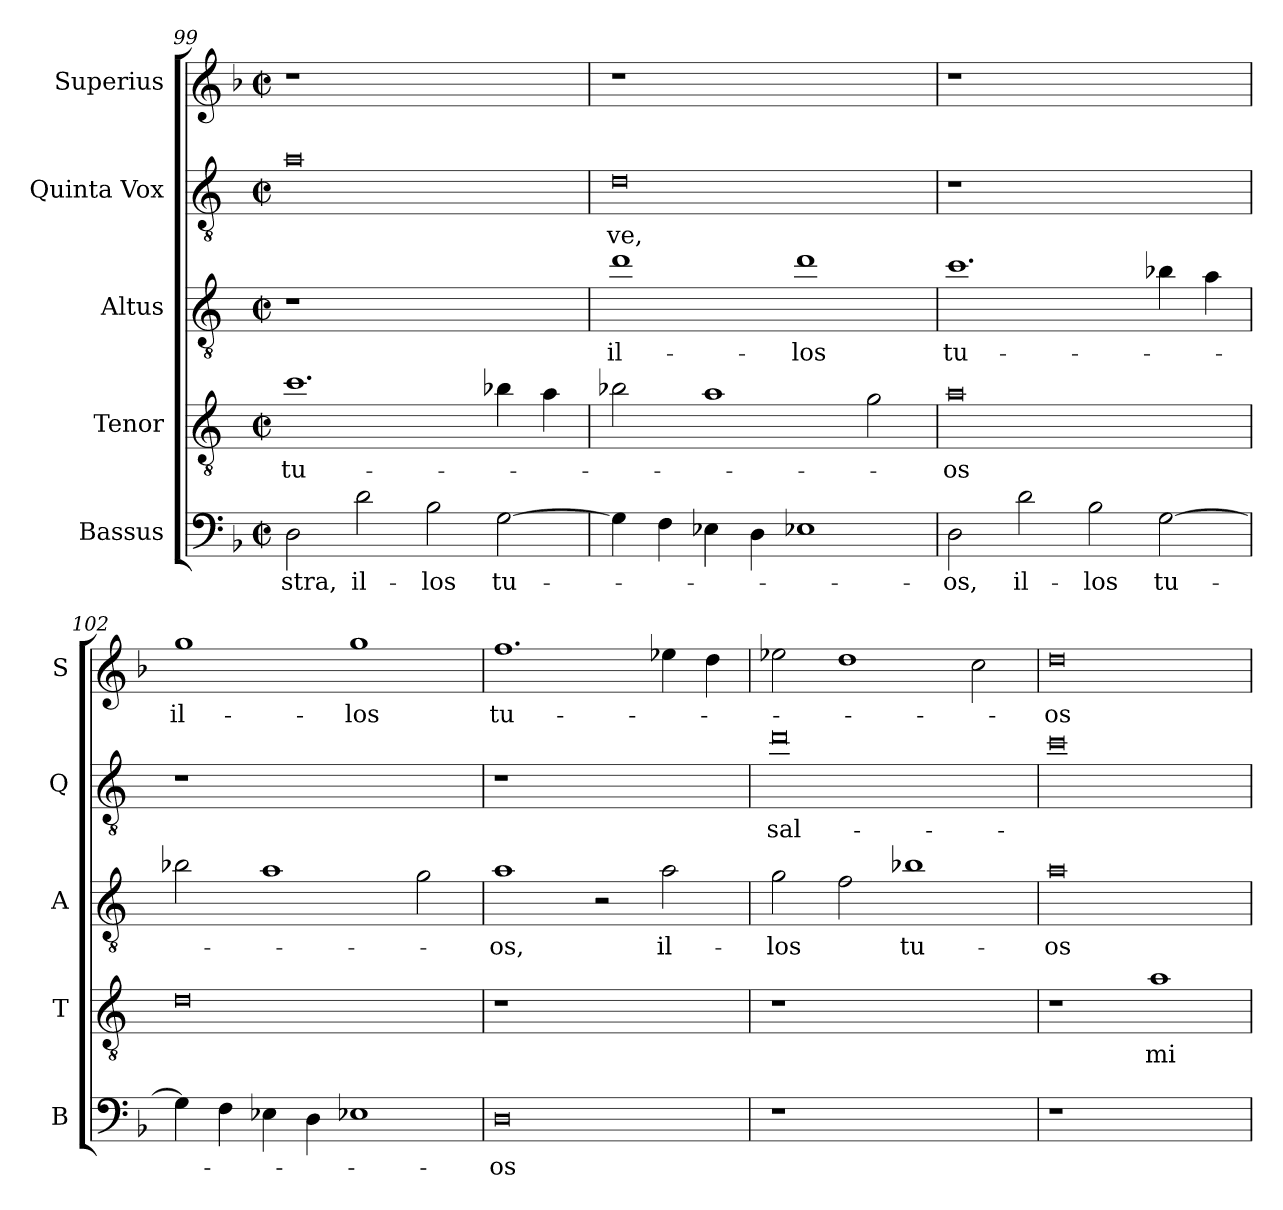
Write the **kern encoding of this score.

**kern	**text	**kern	**text	**kern	**text	**kern	**text	**kern	**text
*part5	*part5	*part4	*part4	*part3	*part3	*part2	*part2	*part1	*part1
*staff5	*staff5	*staff4	*staff4	*staff3	*staff3	*staff2	*staff2	*staff1	*staff1
*I"Bassus	*	*I"Tenor	*	*I"Altus	*	*I"Quinta Vox	*	*I"Superius	*
*I'B	*	*I'T	*	*I'A	*	*I'Q	*	*I'S	*
*clefF4	*	*clefGv2	*	*clefGv2	*	*clefGv2	*	*clefG2	*
*	*	*ITrd4c7	*	*ITrd4c7	*	*ITrd4c7	*	*	*
*k[b-]	*	*k[b-]	*	*k[b-]	*	*k[b-]	*	*k[b-]	*
*d:	*	*d:	*	*d:	*	*d:	*	*d:	*
*M2/2	*	*M2/2	*	*M2/2	*	*M2/2	*	*M2/2	*
*met(c|)	*	*met(c|)	*	*met(c|)	*	*met(c|)	*	*met(c|)	*
=99	=99	=99	=99	=99	=99	=99	=99	=99	=99
!	!LO:LY:b	!	!LO:LY:b	!	!	!	!	!	!
2D\	-stra,	1.f	tu-	1r	.	0d	.	1r	.
!	!LO:LY:b	!	!	!	!	!	!	!	!
2d\	il-	.	.	.	.	.	.	.	.
!	!LO:LY:b	!	!	!	!	!	!	!	!
2B-\	-los	.	.	1ryy	.	.	.	1ryy	.
!	!LO:LY:b	!	!	!	!	!	!	!	!
[2G\	tu-	4e-X\	.	.	.	.	.	.	.
.	.	4d\	.	.	.	.	.	.	.
!!LO:PB:g=z
=100	=100	=100	=100	=100	=100	=100	=100	=100	=100
!	!	!	!	!	!LO:LY:b	!	!LO:LY:b	!	!
4G\]	.	2e-X\	.	1g	il-	0G	-ve,	1r	.
4F\	.	.	.	.	.	.	.	.	.
4E-X\	.	1d	.	.	.	.	.	.	.
4D\	.	.	.	.	.	.	.	.	.
!	!	!	!	!	!LO:LY:b	!	!	!	!
1E-X	.	.	.	1g	-los	.	.	1ryy	.
.	.	2c\	.	.	.	.	.	.	.
=101	=101	=101	=101	=101	=101	=101	=101	=101	=101
!	!LO:LY:b	!	!LO:LY:b	!	!LO:LY:b	!	!	!	!
2D\	-os,	0d	-os	1.f	tu-	1r	.	1r	.
!	!LO:LY:b	!	!	!	!	!	!	!	!
2d\	il-	.	.	.	.	.	.	.	.
!	!LO:LY:b	!	!	!	!	!	!	!	!
2B-\	-los	.	.	.	.	1ryy	.	1ryy	.
!	!LO:LY:b	!	!	!	!	!	!	!	!
[2G\	tu-	.	.	4e-X\	.	.	.	.	.
.	.	.	.	4d\	.	.	.	.	.
=102	=102	=102	=102	=102	=102	=102	=102	=102	=102
!	!	!	!	!	!	!	!	!	!LO:LY:b
4G\]	.	0G	.	2e-X\	.	1r	.	1gg	il-
4F\	.	.	.	.	.	.	.	.	.
4E-X\	.	.	.	1d	.	.	.	.	.
4D\	.	.	.	.	.	.	.	.	.
!	!	!	!	!	!	!	!	!	!LO:LY:b
1E-X	.	.	.	.	.	1ryy	.	1gg	-los
.	.	.	.	2c\	.	.	.	.	.
=103	=103	=103	=103	=103	=103	=103	=103	=103	=103
!	!LO:LY:b	!	!	!	!LO:LY:b	!	!	!	!LO:LY:b
0D	-os	1r	.	1d	-os,	1r	.	1.ff	tu-
.	.	1ryy	.	2r	.	1ryy	.	.	.
!	!	!	!	!	!LO:LY:b	!	!	!	!
.	.	.	.	2d\	il-	.	.	4ee-X\	.
.	.	.	.	.	.	.	.	4dd\	.
=104	=104	=104	=104	=104	=104	=104	=104	=104	=104
!	!	!	!	!	!LO:LY:b	!	!LO:LY:b	!	!
1r	.	1r	.	2c\	-los	0g	sal-	2ee-X\	.
.	.	.	.	2B-\	.	.	.	1dd	.
!	!	!	!	!	!LO:LY:b	!	!	!	!
1ryy	.	1ryy	.	1e-X	tu-	.	.	.	.
.	.	.	.	.	.	.	.	2cc\	.
=105	=105	=105	=105	=105	=105	=105	=105	=105	=105
!	!	!	!	!	!LO:LY:b	!	!	!	!LO:LY:b
1r	.	1r	.	0d	-os	0f	.	0dd	-os
!	!	!	!LO:LY:b	!	!	!	!	!	!
1ryy	.	1d	mi-	.	.	.	.	.	.
=	=	=	=	=	=	=	=	=	=
*-	*-	*-	*-	*-	*-	*-	*-	*-	*-
